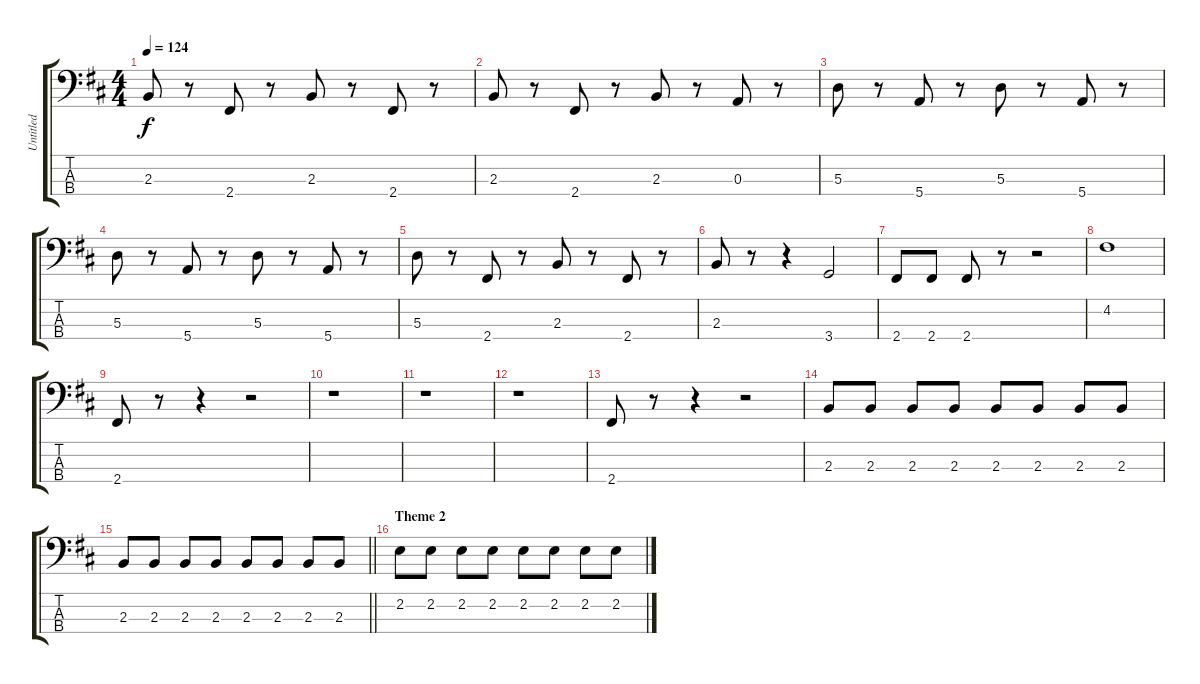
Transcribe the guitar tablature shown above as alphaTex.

\track ("Untitled" "Untitled") {instrument electricbassfinger}
\staff {score tabs}
\tuning (G2 D2 A1 E1) {hide}
\ts (4 4)
\tempo 124
\clef f4
\ks d
2.3.8{dy f} r.8 2.4.8 r.8 2.3.8 r.8 2.4.8 r.8 |
2.3.8 r.8 2.4.8 r.8 2.3.8 r.8 0.3.8 r.8 |
5.3.8 r.8 5.4.8 r.8 5.3.8 r.8 5.4.8 r.8 |
\ks bminor
5.3.8 r.8 5.4.8 r.8 5.3.8 r.8 5.4.8 r.8 |
\ks d
5.3.8 r.8 2.4.8 r.8 2.3.8 r.8 2.4.8 r.8 |
\ks bminor
2.3.8 r.8 r.4 3.4.2 |
2.4.8 2.4.8 2.4.8 r.8 r.2 |
\ks d
4.2.1 |
\ks bminor
2.4.8 r.8 r.4 r.2 |
r.1 |
r.1 |
r.1 |
\ks d
2.4.8 r.8 r.4 r.2 |
\ks bminor
2.3.8 2.3.8 2.3.8 2.3.8 2.3.8 2.3.8 2.3.8 2.3.8 |
\barLineRight lightlight
2.3.8 2.3.8 2.3.8 2.3.8 2.3.8 2.3.8 2.3.8 2.3.8 |
\section ("" "Theme 2")
2.2.8 2.2.8 2.2.8 2.2.8 2.2.8 2.2.8 2.2.8 2.2.8
